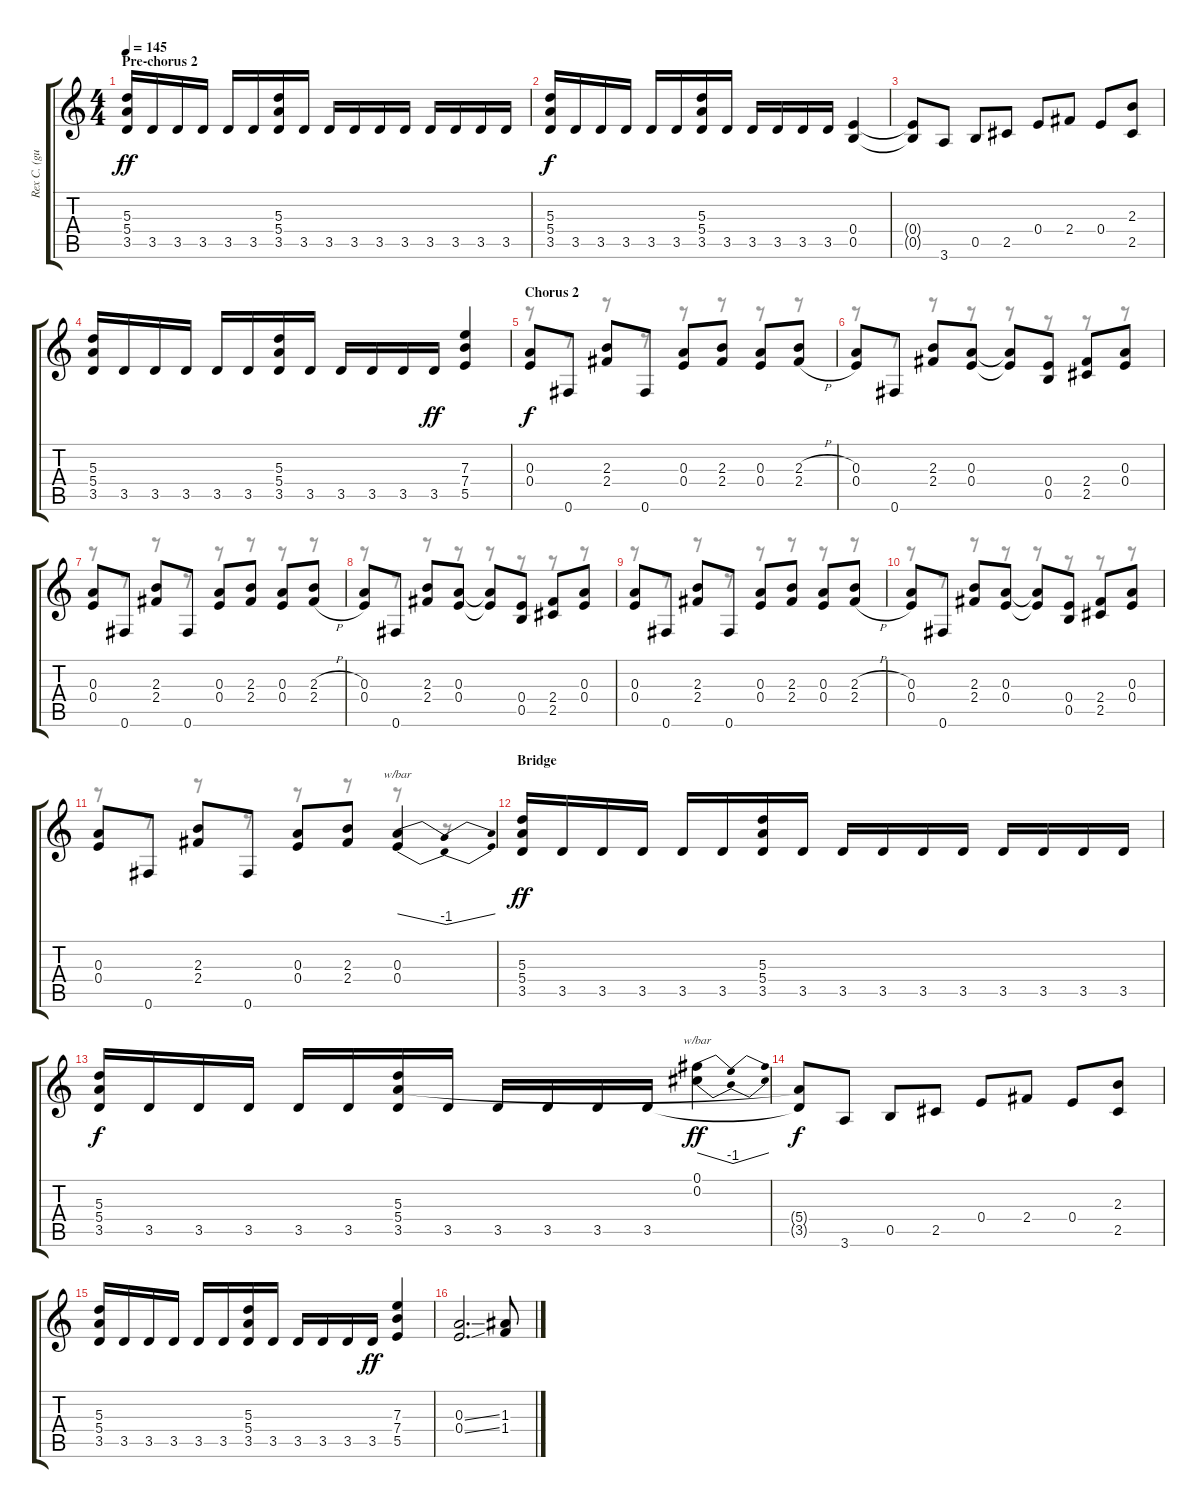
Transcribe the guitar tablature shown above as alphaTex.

\track ("Rex C. (guitar)" "Rex C. (gu") {instrument overdrivenguitar}
\staff {score tabs}
\tuning (Gb4 Db4 A3 E3 B2 Gb2) {hide}
\voice
\ts (4 4)
\section ("" "Pre-chorus 2")
\tempo 145
\clef g2
\ks c
(5.3 5.4 3.5).16{dy ff} 3.5.16 3.5.16 3.5.16 3.5.16 3.5.16 (5.3 5.4 3.5).16 3.5.16 3.5.16 3.5.16 3.5.16 3.5.16 3.5.16 3.5.16 3.5.16 3.5.16 |
(5.3 5.4 3.5).16{dy f} 3.5.16 3.5.16 3.5.16 3.5.16 3.5.16 (5.3 5.4 3.5).16 3.5.16 3.5.16 3.5.16 3.5.16 3.5.16 (0.4 0.5).4 |
(0.4{t} 0.5{t}).8 3.6.8 0.5.8 2.5.8 0.4.8 2.4.8 0.4.8 (2.3 2.5).8 |
(5.3 5.4 3.5).16 3.5.16 3.5.16 3.5.16 3.5.16 3.5.16 (5.3 5.4 3.5).16 3.5.16 3.5.16 3.5.16 3.5.16 3.5.16{dy ff} (7.3 7.4 5.5).4 |
\section ("" "Chorus 2")
(0.3 0.4).8{dy f} 0.6.8 (2.3 2.4).8 0.6.8 (0.3 0.4).8 (2.3 2.4).8 (0.3 0.4).8 (2.3{h} 2.4{h}).8 |
(0.3 0.4).8 0.6.8 (2.3 2.4).8 (0.3 0.4).8 (0.3{t} 0.4{t}).8 (0.4 0.5).8 (2.4 2.5).8 (0.3 0.4).8 |
(0.3 0.4).8 0.6.8 (2.3 2.4).8 0.6.8 (0.3 0.4).8 (2.3 2.4).8 (0.3 0.4).8 (2.3{h} 2.4{h}).8 |
(0.3 0.4).8 0.6.8 (2.3 2.4).8 (0.3 0.4).8 (0.3{t} 0.4{t}).8 (0.4 0.5).8 (2.4 2.5).8 (0.3 0.4).8 |
(0.3 0.4).8 0.6.8 (2.3 2.4).8 0.6.8 (0.3 0.4).8 (2.3 2.4).8 (0.3 0.4).8 (2.3{h} 2.4{h}).8 |
(0.3 0.4).8 0.6.8 (2.3 2.4).8 (0.3 0.4).8 (0.3{t} 0.4{t}).8 (0.4 0.5).8 (2.4 2.5).8 (0.3 0.4).8 |
(0.3 0.4).8 0.6.8 (2.3 2.4).8 0.6.8 (0.3 0.4).8 (2.3 2.4).8 (0.3 0.4).4{tbe (dip default 0 0 30 -4 60 0)} |
\section ("" "Bridge")
(5.3 5.4 3.5).16{dy ff} 3.5.16 3.5.16 3.5.16 3.5.16 3.5.16 (5.3 5.4 3.5).16 3.5.16 3.5.16 3.5.16 3.5.16 3.5.16 3.5.16 3.5.16 3.5.16 3.5.16 |
(5.3 5.4 3.5).16{dy f} 3.5.16 3.5.16 3.5.16 3.5.16 3.5.16 (5.3 5.4 3.5).16 3.5.16 3.5.16 3.5.16 3.5.16 3.5.16 (0.1 0.2).4{tbe (dip default 0 0 30 -4 60 0) dy ff} |
(5.4{t} 3.5{t}).8{dy f} 3.6.8 0.5.8 2.5.8 0.4.8 2.4.8 0.4.8 (2.3 2.5).8 |
(5.3 5.4 3.5).16 3.5.16 3.5.16 3.5.16 3.5.16 3.5.16 (5.3 5.4 3.5).16 3.5.16 3.5.16 3.5.16 3.5.16 3.5.16{dy ff} (7.3 7.4 5.5).4 |
(0.3{ss} 0.4{ss}).2{d} (1.3 1.4).8
\voice
\clef g2
\ottava regular
\simile none
\ks c
|
|
|
|
r.8 r.8 r.8 r.8 r.8 r.8 r.8 r.8 |
r.8 r.8 r.8 r.8 r.8 r.8 r.8 r.8 |
r.8 r.8 r.8 r.8 r.8 r.8 r.8 r.8 |
r.8 r.8 r.8 r.8 r.8 r.8 r.8 r.8 |
r.8 r.8 r.8 r.8 r.8 r.8 r.8 r.8 |
r.8 r.8 r.8 r.8 r.8 r.8 r.8 r.8 |
r.8 r.8 r.8 r.8 r.8 r.8 r.8 r.8 |
|
|
|
|
